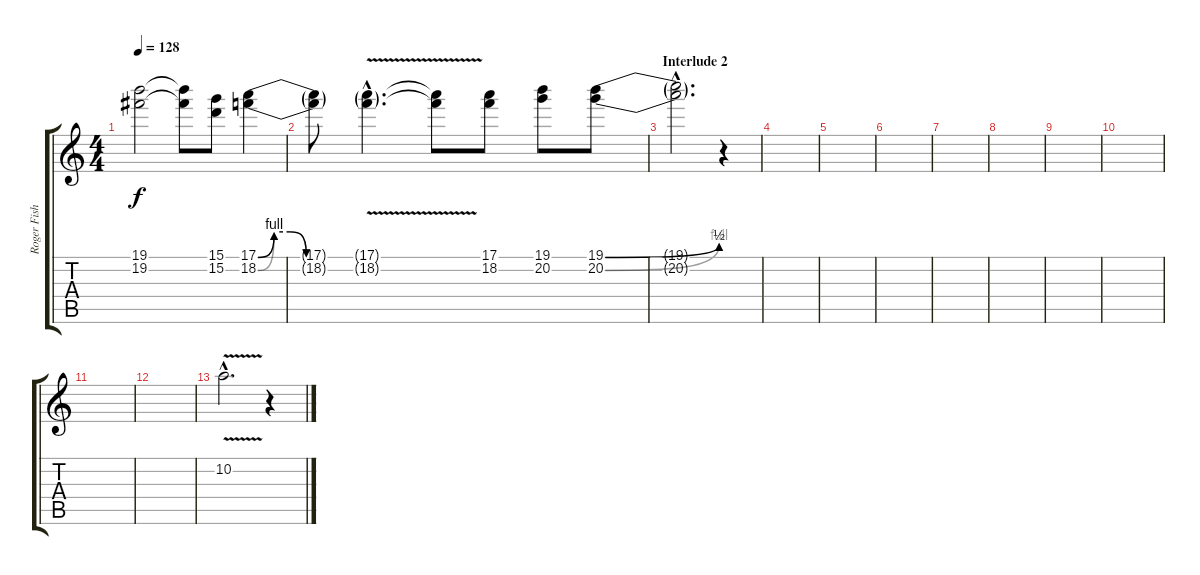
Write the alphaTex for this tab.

\track ("Roger Fisher Solo" "Roger Fish") {instrument overdrivenguitar}
\staff {score tabs}
\tuning (E4 B3 G3 D3 A2 E2) {hide}
\ts (4 4)
\tempo 128
\clef g2
\ks c
(19.1{t} 19.2{t}).2{dy f} (19.1{t} 19.2{t}).8 (15.1 15.2).8 (17.1{be (custom 0 0 10 4 20 4 30 0 60 0)} 18.2{be (custom 0 0 10 4 20 4 30 0 60 0)}).4 |
(17.1{t} 18.2{t}).8 (17.1{v g hac} 18.2{v g hac}).4{d} (17.1{t} 18.2{t}).8 (17.1 18.2).8 (19.1 20.2).8 (19.1{be (bend 0 0 60 2)} 20.2{be (bend 0 0 60 4)}).8 |
\section ("" "Interlude 2")
(19.1{hac t} 20.2{hac t}).2{d} r.4 |
|
|
|
|
|
|
|
|
|
10.2{v hac}.2{d} r.4
